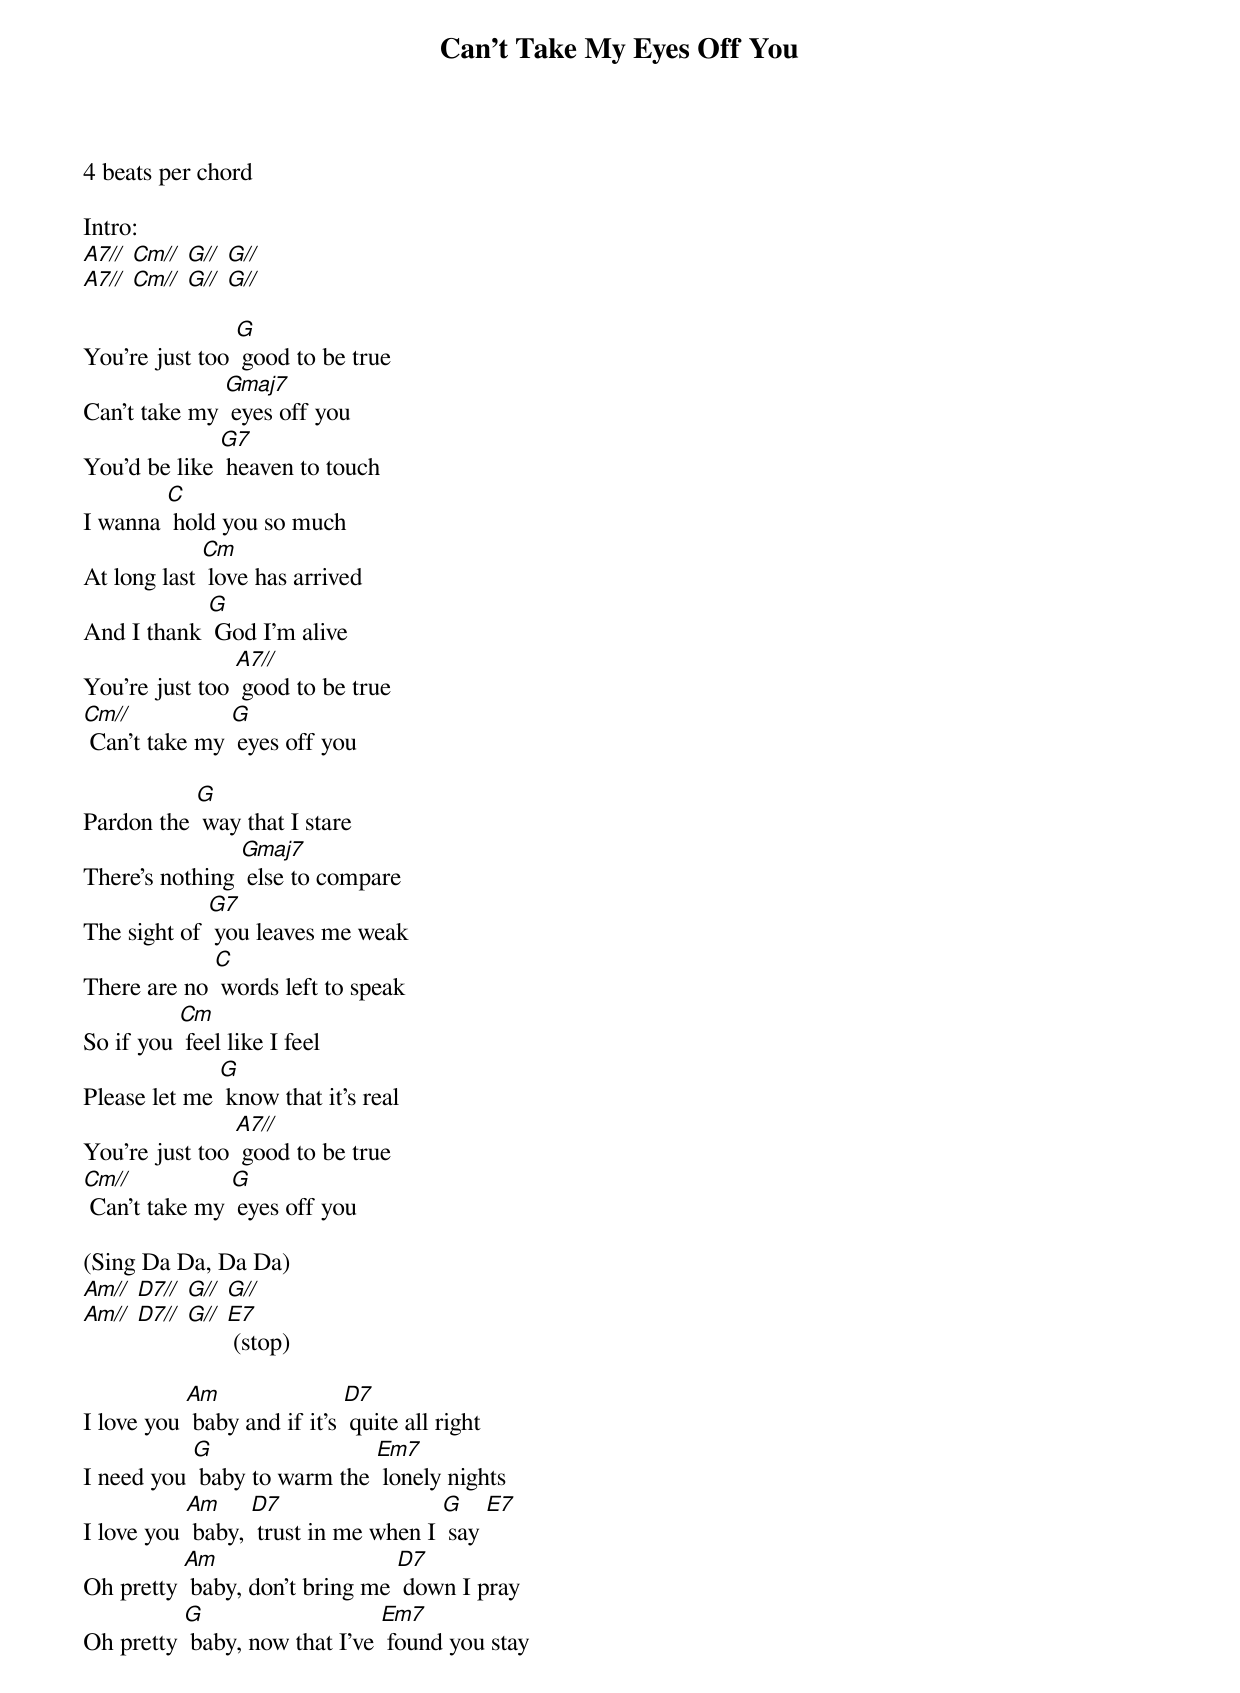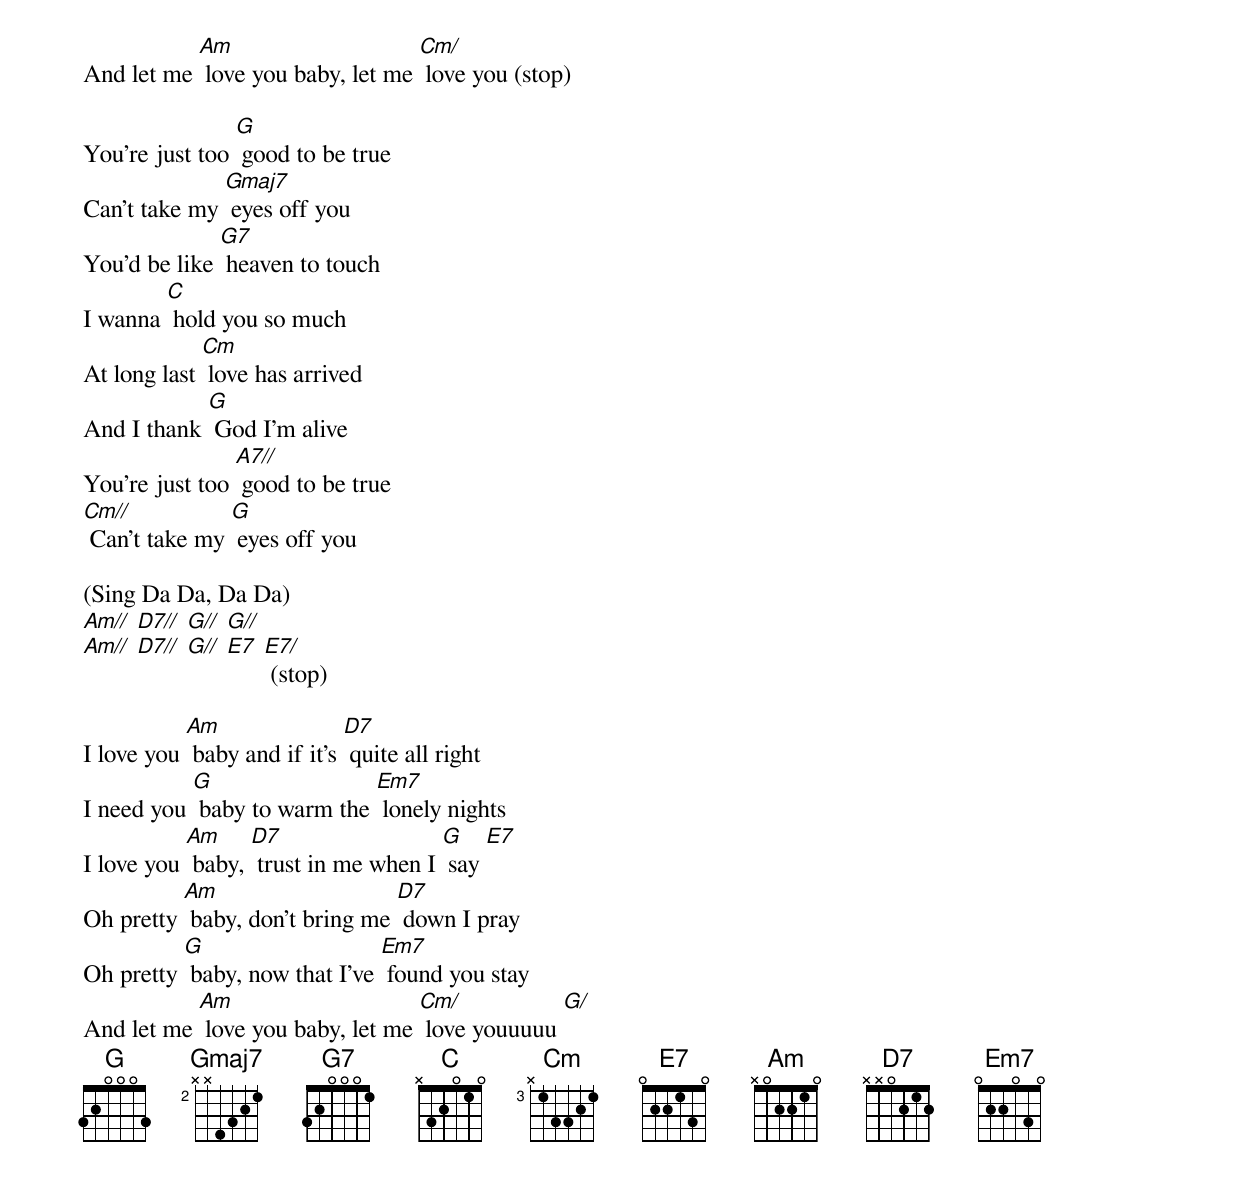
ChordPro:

{t: Can't Take My Eyes Off You }
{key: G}
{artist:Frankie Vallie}
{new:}
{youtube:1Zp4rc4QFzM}

4 beats per chord

Intro:
[A7//] [Cm//] [G//] [G//]
[A7//] [Cm//] [G//] [G//]

You're just too [G] good to be true
Can't take my [Gmaj7] eyes off you
You'd be like [G7] heaven to touch
I wanna [C] hold you so much
At long last [Cm] love has arrived
And I thank [G] God I'm alive
You're just too [A7//] good to be true
[Cm//] Can't take my [G] eyes off you

Pardon the [G] way that I stare
There's nothing [Gmaj7] else to compare
The sight of [G7] you leaves me weak
There are no [C] words left to speak
So if you [Cm] feel like I feel
Please let me [G] know that it's real
You're just too [A7//] good to be true
[Cm//] Can't take my [G] eyes off you

(Sing Da Da, Da Da)
[Am//] [D7//] [G//] [G//]
[Am//] [D7//] [G//] [E7] (stop)

I love you [Am] baby and if it's [D7] quite all right
I need you [G] baby to warm the [Em7] lonely nights
I love you [Am] baby, [D7] trust in me when I [G] say [E7]
Oh pretty [Am] baby, don't bring me [D7] down I pray
Oh pretty [G] baby, now that I've [Em7] found you stay
And let me [Am] love you baby, let me [Cm/] love you (stop)

You're just too [G] good to be true
Can't take my [Gmaj7] eyes off you
You'd be like [G7] heaven to touch
I wanna [C] hold you so much
At long last [Cm] love has arrived
And I thank [G] God I'm alive
You're just too [A7//] good to be true
[Cm//] Can't take my [G] eyes off you

(Sing Da Da, Da Da)
[Am//] [D7//] [G//] [G//]
[Am//] [D7//] [G//] [E7] [E7/] (stop)

I love you [Am] baby and if it's [D7] quite all right
I need you [G] baby to warm the [Em7] lonely nights
I love you [Am] baby, [D7] trust in me when I [G] say [E7]
Oh pretty [Am] baby, don't bring me [D7] down I pray
Oh pretty [G] baby, now that I've [Em7] found you stay
And let me [Am] love you baby, let me [Cm/] love youuuuu [G/]
